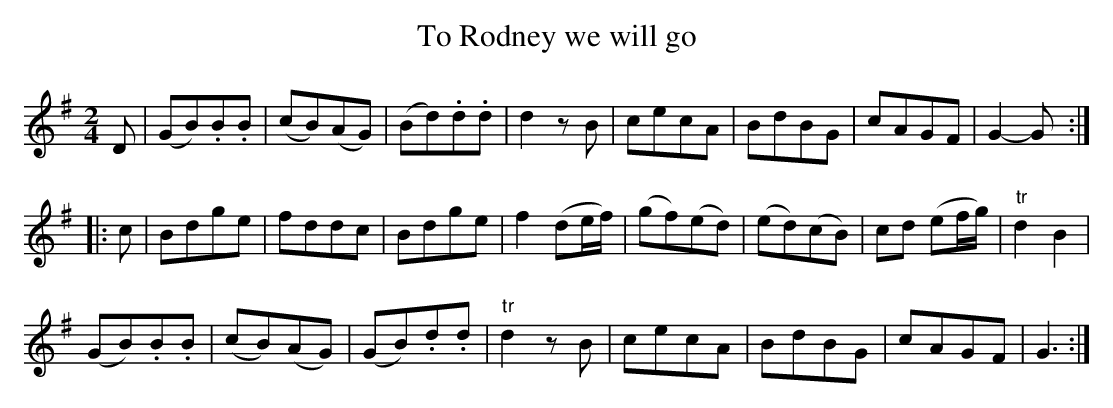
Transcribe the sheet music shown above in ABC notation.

X:1
T:To Rodney we will go
L:1/8
M:2/4
K:G major
D|\
(GB).B.B| (cB)(AG)| (Bd).d.d| d2 zB| cecA| BdBG| cAGF| G2-G::
c|\
Bdge| fddc| Bdge| f2(de/f/)| \
(gf)(ed)| (ed)(cB)| cd (ef/g/)| "tr"d2 B2|
(GB).B.B| (cB)(AG)| (GB).d.d| "tr"d2 zB|\
cecA| BdBG| cAGF| G3:|
